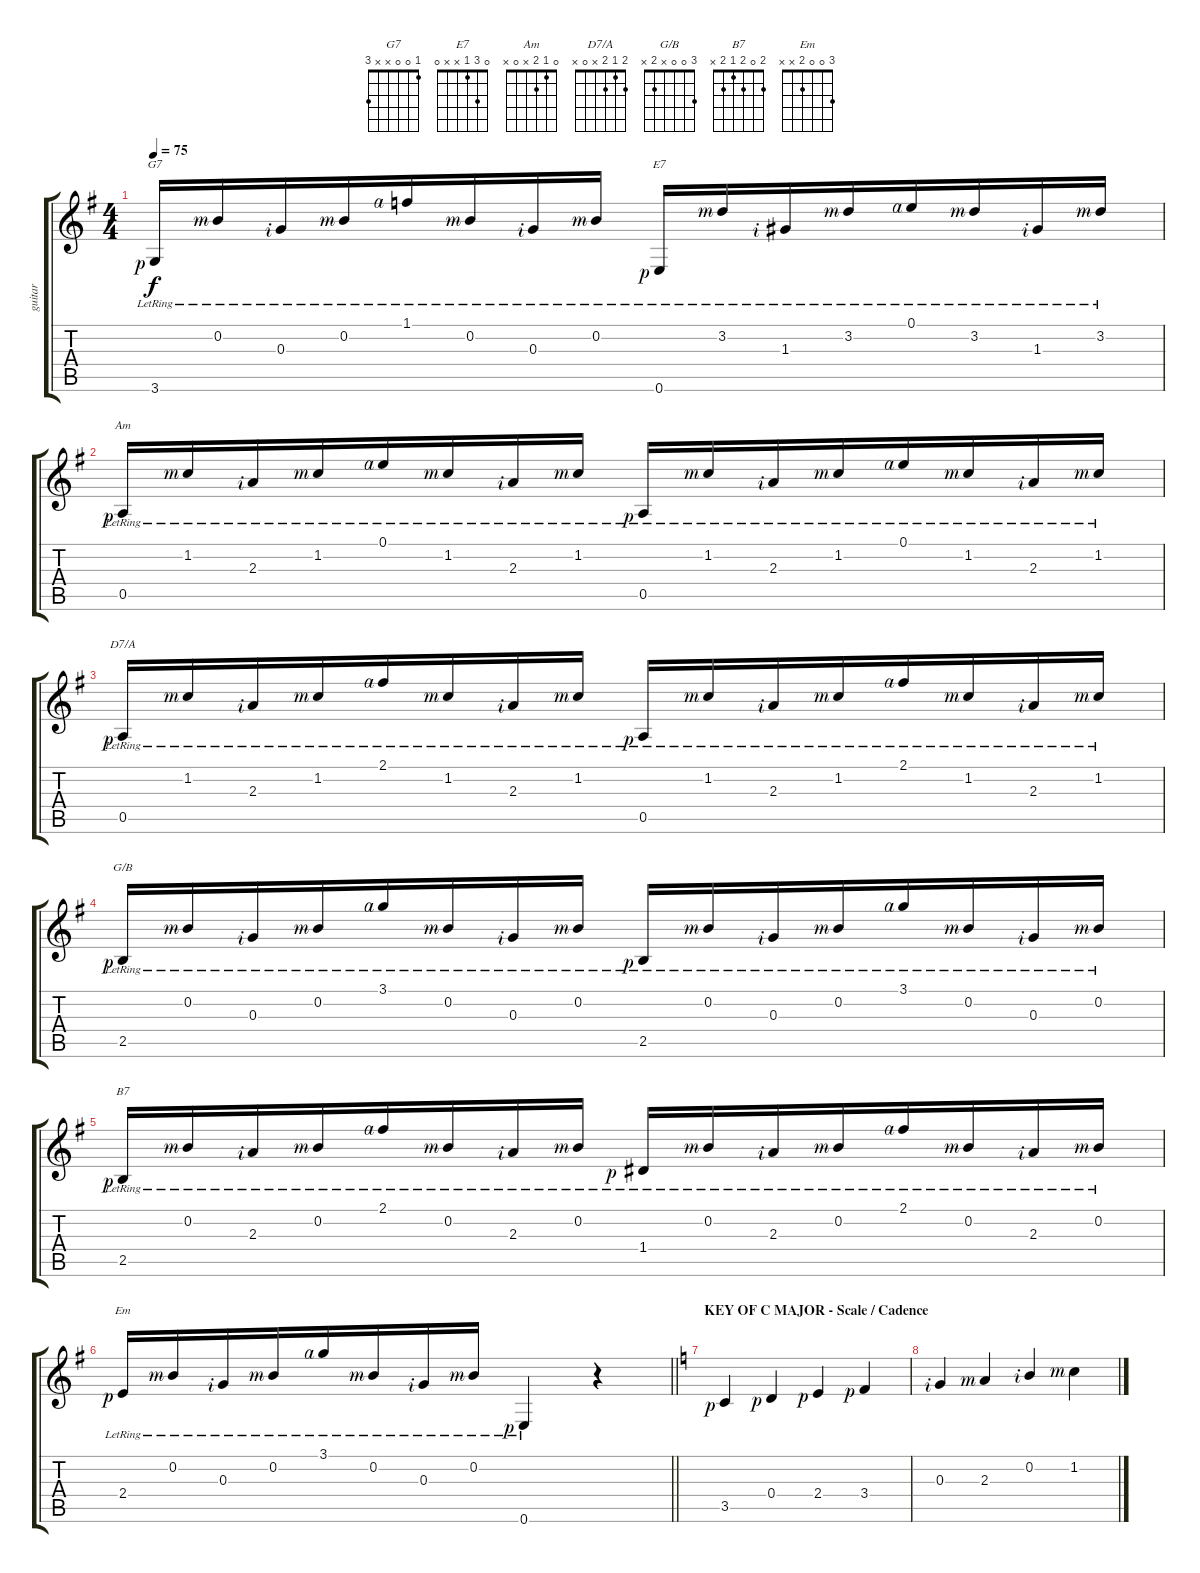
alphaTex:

\track ("guitar" "guitar") {instrument acousticguitarnylon}
\staff {score tabs}
\tuning (E4 B3 G3 D3 A2 E2) {hide}
\chord ("G7" 1 0 0 x x 3)
\chord ("E7" 0 3 1 x x 0)
\chord ("Am" 0 1 2 x 0 x)
\chord ("D7/A" 2 1 2 x 0 x)
\chord ("G/B" 3 0 0 x 2 x)
\chord ("B7" 2 0 2 1 2 x)
\chord ("Em" 3 0 0 2 x x)
\ts (4 4)
\tempo 75
\clef g2
\ks eminor
3.6{lr rf 1}.16{ch "G7" dy f beam Up} 0.2{lr rf 3}.16{beam Up} 0.3{lr rf 2}.16{beam Up} 0.2{lr rf 3}.16{beam Up beam merge} 1.1{lr rf 4}.16{beam Up} 0.2{lr rf 3}.16{beam Up} 0.3{lr rf 2}.16{beam Up} 0.2{lr rf 3}.16{beam Up} 0.6{lr rf 1}.16{ch "E7" beam Up} 3.2{lr rf 3}.16{beam Up} 1.3{lr rf 2}.16{beam Up} 3.2{lr rf 3}.16{beam Up beam merge} 0.1{lr rf 4}.16{beam Up} 3.2{lr rf 3}.16{beam Up} 1.3{lr rf 2}.16{beam Up} 3.2{lr rf 3}.16{beam Up} |
0.5{lr rf 1}.16{ch "Am" beam Up} 1.2{lr rf 3}.16{beam Up} 2.3{lr rf 2}.16{beam Up} 1.2{lr rf 3}.16{beam Up beam merge} 0.1{lr rf 4}.16{beam Up} 1.2{lr rf 3}.16{beam Up} 2.3{lr rf 2}.16{beam Up} 1.2{lr rf 3}.16{beam Up} 0.5{lr rf 1}.16{beam Up} 1.2{lr rf 3}.16{beam Up} 2.3{lr rf 2}.16{beam Up} 1.2{lr rf 3}.16{beam Up beam merge} 0.1{lr rf 4}.16{beam Up} 1.2{lr rf 3}.16{beam Up} 2.3{lr rf 2}.16{beam Up} 1.2{lr rf 3}.16{beam Up} |
0.5{lr rf 1}.16{ch "D7/A" beam Up} 1.2{lr rf 3}.16{beam Up} 2.3{lr rf 2}.16{beam Up} 1.2{lr rf 3}.16{beam Up beam merge} 2.1{lr rf 4}.16{beam Up} 1.2{lr rf 3}.16{beam Up} 2.3{lr rf 2}.16{beam Up} 1.2{lr rf 3}.16{beam Up} 0.5{lr rf 1}.16{beam Up} 1.2{lr rf 3}.16{beam Up} 2.3{lr rf 2}.16{beam Up} 1.2{lr rf 3}.16{beam Up beam merge} 2.1{lr rf 4}.16{beam Up} 1.2{lr rf 3}.16{beam Up} 2.3{lr rf 2}.16{beam Up} 1.2{lr rf 3}.16{beam Up} |
2.5{lr rf 1}.16{ch "G/B" beam Up} 0.2{lr rf 3}.16{beam Up} 0.3{lr rf 2}.16{beam Up} 0.2{lr rf 3}.16{beam Up beam merge} 3.1{lr rf 4}.16{beam Up} 0.2{lr rf 3}.16{beam Up} 0.3{lr rf 2}.16{beam Up} 0.2{lr rf 3}.16{beam Up} 2.5{lr rf 1}.16{beam Up} 0.2{lr rf 3}.16{beam Up} 0.3{lr rf 2}.16{beam Up} 0.2{lr rf 3}.16{beam Up beam merge} 3.1{lr rf 4}.16{beam Up} 0.2{lr rf 3}.16{beam Up} 0.3{lr rf 2}.16{beam Up} 0.2{lr rf 3}.16{beam Up} |
2.5{lr rf 1}.16{ch "B7" beam Up} 0.2{lr rf 3}.16{beam Up} 2.3{lr rf 2}.16{beam Up} 0.2{lr rf 3}.16{beam Up beam merge} 2.1{lr rf 4}.16{beam Up} 0.2{lr rf 3}.16{beam Up} 2.3{lr rf 2}.16{beam Up} 0.2{lr rf 3}.16{beam Up} 1.4{lr rf 1}.16{beam Up} 0.2{lr rf 3}.16{beam Up} 2.3{lr rf 2}.16{beam Up} 0.2{lr rf 3}.16{beam Up beam merge} 2.1{lr rf 4}.16{beam Up} 0.2{lr rf 3}.16{beam Up} 2.3{lr rf 2}.16{beam Up} 0.2{lr rf 3}.16{beam Up} |
\barLineRight lightlight
2.4{lr rf 1}.16{ch "Em" beam Up} 0.2{lr rf 3}.16{beam Up} 0.3{lr rf 2}.16{beam Up} 0.2{lr rf 3}.16{beam Up beam merge} 3.1{lr rf 4}.16{beam Up} 0.2{lr rf 3}.16{beam Up} 0.3{lr rf 2}.16{beam Up} 0.2{lr rf 3}.16{beam Up} 0.6{lr rf 1}.4 r.4 |
\section ("" "KEY OF C MAJOR - Scale / Cadence")
\ks c
3.5{rf 1}.4 0.4{rf 1}.4 2.4{rf 1}.4 3.4{rf 1}.4 |
0.3{rf 2}.4 2.3{rf 3}.4 0.2{rf 2}.4{beam Up} 1.2{rf 3}.4
